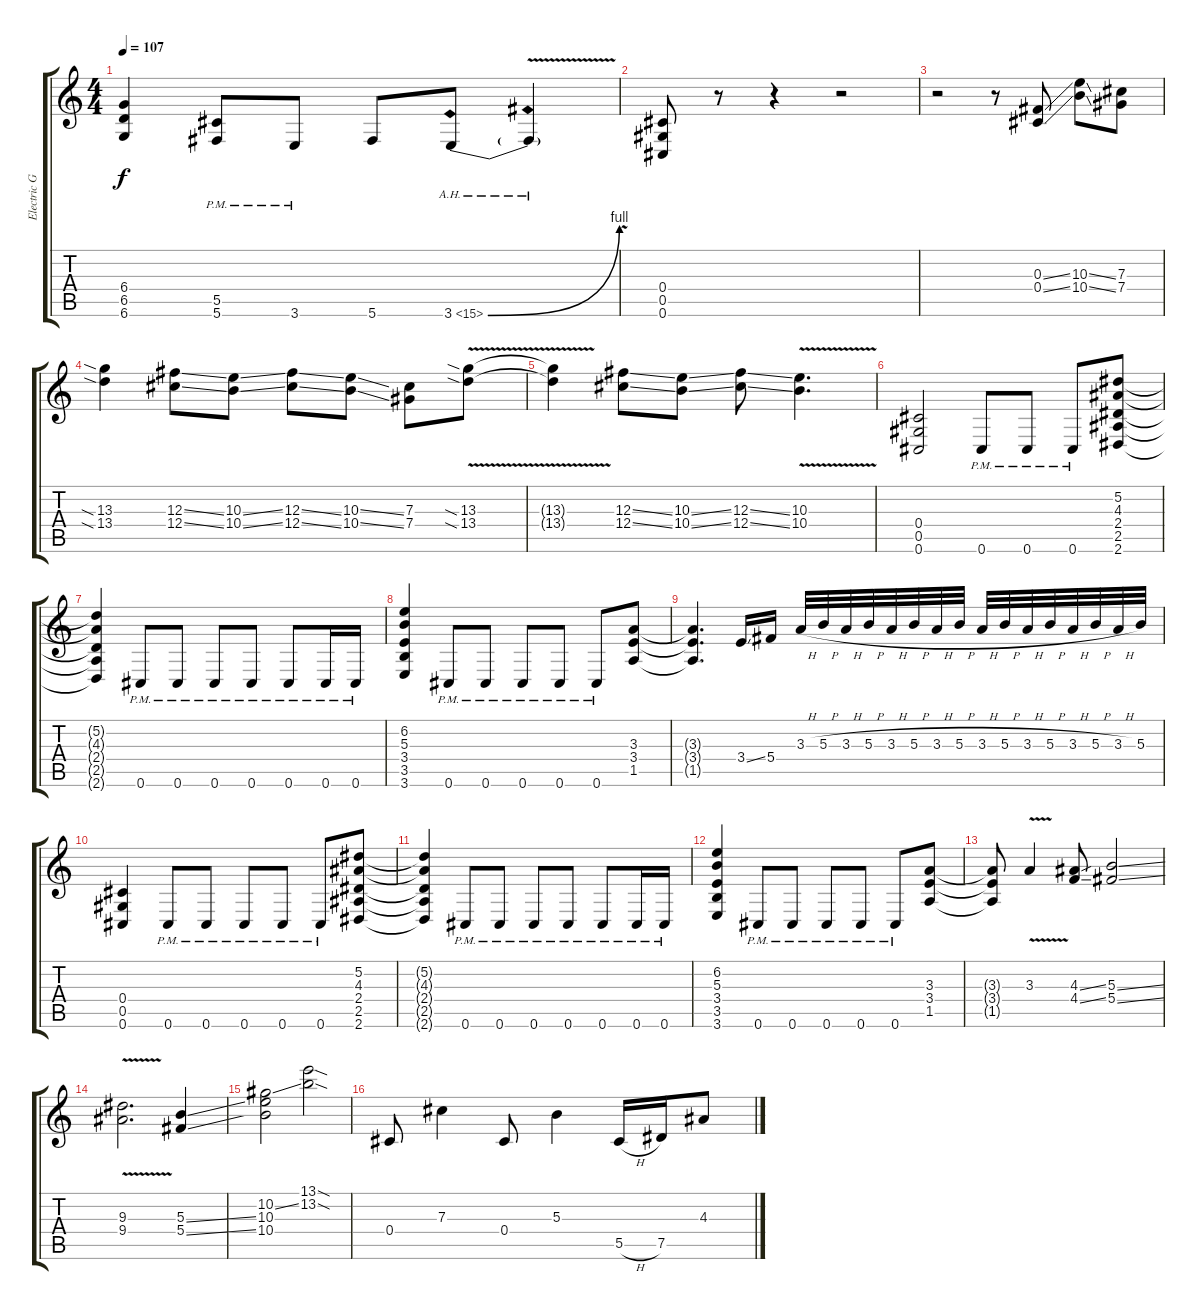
\track ("Electric Guitar 1" "Electric G") {instrument distortionguitar}
\staff {score tabs}
\tuning (Eb4 Bb3 Gb3 Db3 Ab2 Db2) {hide}
\ts (4 4)
\tempo 107
\clef g2
\ks c
(6.4{t} 6.5{t} 6.6{t}).4{dy f} (5.5{pm} 5.6{pm}).8 3.6{pm}.8 5.6.8 3.6{be (bend 0 0 60 4) ah 12}.8 3.6{ah 12 v t}.4 |
(0.4 0.5 0.6).8 r.8 r.4 r.2 |
r.2 r.8 (0.3{ss} 0.4{ss}).8 (10.3{ss} 10.4{ss}).8 (7.3 7.4).8 |
(13.3{sia} 13.4{sia}).4 (12.3{ss} 12.4{ss}).8 (10.3{ss} 10.4{ss}).8 (12.3{ss} 12.4{ss}).8 (10.3{ss} 10.4{ss}).8 (7.3 7.4).8 (13.3{v sia} 13.4{v sia}).8 |
(13.3{v t} 13.4{v t}).4 (12.3{ss} 12.4{ss}).8 (10.3{ss} 10.4{ss}).8 (12.3{ss} 12.4{ss}).8 (10.3{v} 10.4{v}).4{d} |
(0.4 0.5 0.6).2 0.6{pm}.8 0.6{pm}.8 0.6{pm}.8 (5.2 4.3 2.4 2.5 2.6).8 |
(5.2{t} 4.3{t} 2.4{t} 2.5{t} 2.6{t}).4 0.6{pm}.8 0.6{pm}.8 0.6{pm}.8 0.6{pm}.8 0.6{pm}.8 0.6{pm}.16 0.6{pm}.16 |
(6.2 5.3 3.4 3.5 3.6).4 0.6{pm}.8 0.6{pm}.8 0.6{pm}.8 0.6{pm}.8 0.6{pm}.8 (3.3 3.4 1.5).8 |
(3.3{t} 3.4{t} 1.5{t}).4{d} 3.4{ss}.16 5.4.16 3.3{h}.32 5.3{h}.32 3.3{h}.32 5.3{h}.32 3.3{h}.32 5.3{h}.32 3.3{h}.32 5.3{h}.32 3.3{h}.32 5.3{h}.32 3.3{h}.32 5.3{h}.32 3.3{h}.32 5.3{h}.32 3.3{h}.32 5.3.32 |
(0.4 0.5 0.6).4 0.6{pm}.8 0.6{pm}.8 0.6{pm}.8 0.6{pm}.8 0.6{pm}.8 (5.2 4.3 2.4 2.5 2.6).8 |
(5.2{t} 4.3{t} 2.4{t} 2.5{t} 2.6{t}).4 0.6{pm}.8 0.6{pm}.8 0.6{pm}.8 0.6{pm}.8 0.6{pm}.8 0.6{pm}.16 0.6{pm}.16 |
(6.2 5.3 3.4 3.5 3.6).4 0.6{pm}.8 0.6{pm}.8 0.6{pm}.8 0.6{pm}.8 0.6{pm}.8 (3.3 3.4 1.5).8 |
(3.3{t} 3.4{t} 1.5{t}).8 3.3{v}.4 (4.3{ss} 4.4{ss}).8 (5.3{ss} 5.4{ss}).2 |
(9.3{v} 9.4{v}).2{d} (5.3{ss} 5.4{ss}).4 |
(10.2{ss} 10.3 10.4).2 (13.1{sod} 13.2{sod}).2 |
0.4.8 7.3.4 0.4.8 5.3.4 5.5{h}.16 7.5.16 4.3.8
